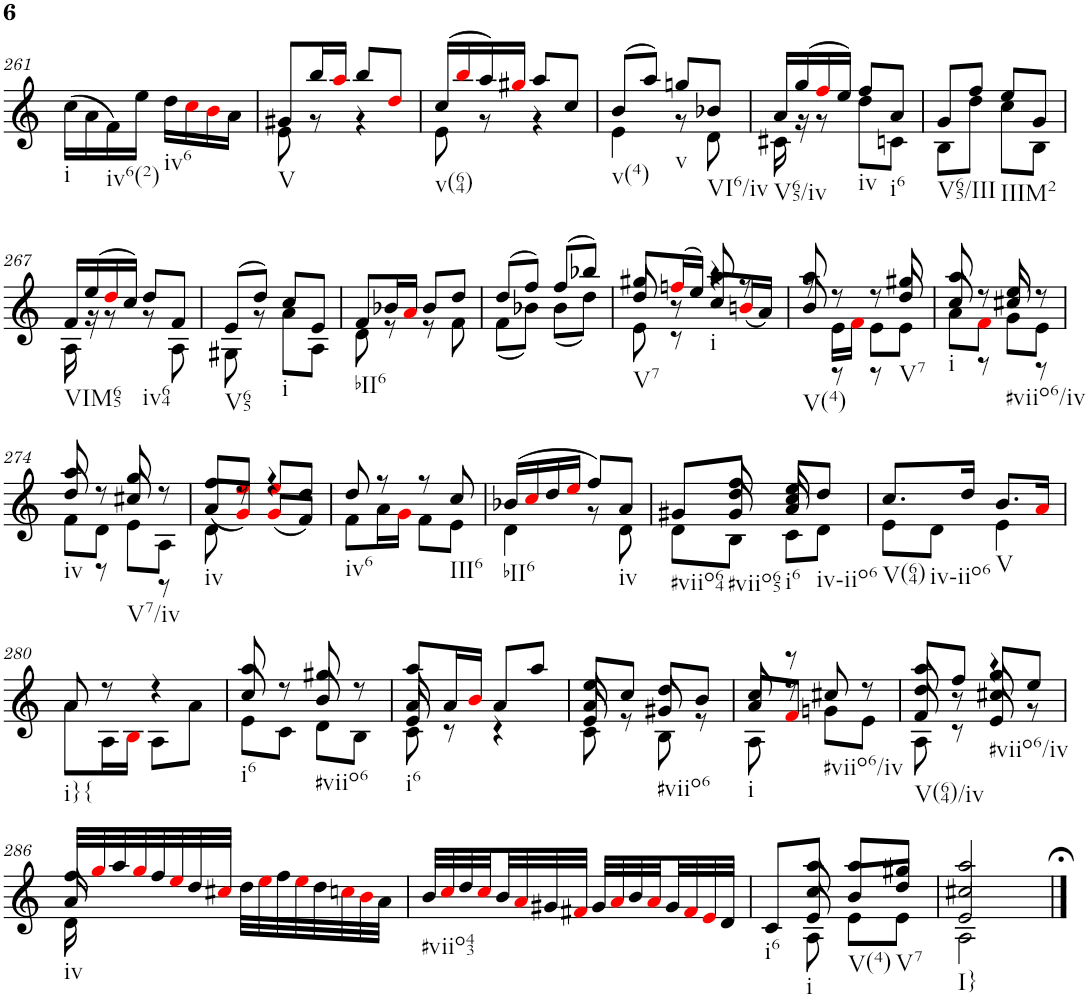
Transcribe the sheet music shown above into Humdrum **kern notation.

**kern
*part1
*staff1
*I"Violin
*I'Vln.
!!LO:PB:g=z
*clefG2
*k[]
*M2/4
=261
!LO:TX:b:t=i
(16cc\LL
16a\
!LO:TX:b:t=iv6(2)
16f\)
16ee\JJ
!LO:TX:b:t=iv6
16dd\LL
16cci\
16bi\
16a\JJ
=262
*^
!LO:TX:b:t=V	!
8g#X/L	8e\
16bb/L	8r
16aai/JJ	.
8bb/L	4r
8ddi/J	.
=263	=263
!LO:TX:b:t=v(64)	!
(16cc/LL	8e\
16bbi/	.
16aa/)	8r
16gg#Xi/JJ	.
8aa/L	4r
8cc/J	.
=264	=264
!LO:TX:b:t=v(4)	!
(8b/L	4e\
8aa/J)	.
!LO:TX:b:t=v	!
8ggn/L	8r
!LO:TX:b:t=VI6/iv	!
8b-X/J	8d\
=265	=265
!LO:TX:b:t=V65/iv	!
16a/LL	16c#X\
(16gg/	16r
16ffi/	8r
16ee/JJ)	.
!LO:TX:b:t=iv	!
8ff/L	8dd\L
!LO:TX:b:t=i6	!
8a/J	8cn\J
=266	=266
!LO:TX:b:t=V65/III	!
8g/L	8B\L
8ff/J	8dd\J
!LO:TX:b:t=IIIM2	!
8ee/L	8cc\L
8g/J	8B\J
!!LO:LB:g=z	!!
=267	=267
!LO:TX:b:t=VIM65	!
16f/LL	16A\
(16ee/	16r
16ddi/	8r
16cc/JJ)	.
!LO:TX:b:t=iv64	!
8dd/L	8r
8f/J	8A\
=268	=268
!LO:TX:b:t=V65	!
(8e/L	8G#X\
8dd/J)	8r
!LO:TX:b:t=i	!
8cc/L	8a\L
8e/J	8A\J
=269	=269
!LO:TX:b:t=bII6	!
8f/L	8d\
16b-X/L	8r
16ai/JJ	.
8b-/L	8r
8dd/J	8f\
=270	=270
(8dd/L	(8f\L
8ff/J)	8b-X\J)
(8ff/L	(8b-\L
8bb-X/J)	8dd\J)
=271	=271
*	*^
!LO:TX:b:t=V7	!	!
8gg#X/L	8e\	8dd/
(16ffni/L	8r	8r
16ee/JJ)	.	.
!LO:TX:b:t=i	!	!
8aa/	4r	8cc/L
8r	.	(16bni/L
.	.	16a/JJ)
=272	=272	=272
!LO:TX:b:t=V(4)	!	!
8aa/	8r	8b/
8r	16e\LL	8r
.	16fi\JJ	.
8r	8e\L	8r
!LO:TX:b:t=V7	!	!
8gg#X/	8e\J	8dd/
=273	=273	=273
!LO:TX:b:t=i	!	!
8aa/	8a\L	8cc/
8r	8fi\J	8r
!LO:TX:b:t=#viio6/iv	!	!
8ee/	8g\L	8cc#X/
8r	8e\J	8r
!!LO:LB:g=z	!!	!!
=274	=274	=274
!LO:TX:b:t=iv	!	!
8aa/	8f\L	8dd/
8r	8d\J	8r
!LO:TX:b:t=V7/iv	!	!
8gg/	8e\L	8cc#X/
8r	8A\J	8r
=275	=275	=275
!LO:TX:b:t=iv	!	!
8ff/L	8d\	(<8a/L
8eei/J	8r	8gi/J)
8eei/L	4r	(<8gi/L
8dd/J	.	8f/J)
=276	=276	=276
!LO:TX:b:t=iv6	!	!
*	*v	*v
8dd/	8f\L
8r	16a\L
.	16gi\JJ
8r	8f\L
!LO:TX:b:t=III6	!
8cc/	8e\J
=277	=277
!LO:TX:b:t=bII6	!
(16b-X/LL	4d\
16cci/	.
16dd/	.
16eei/JJ	.
8ff/L)	8r
!LO:TX:b:t=iv	!
8a/J	8d\
=278	=278
*^	*^
!LO:TX:b:t=#viio64	!	!	!
8g#X/L	8d\L	8ryy	8ryy
!LO:TX:b:t=#viio65	!	!	!
8ff/J	8B\J	8g#/	8dd/
!LO:TX:b:t=i6	!	!	!
8ee/L	8c\L	8a/	8cc/
!LO:TX:b:t=iv-iio6	!	!	!
8dd/J	8d\J	8ryy	8ryy
=279	=279	=279	=279
!LO:TX:b:t=V(64)	!	!	!
!LO:TX:b:t=iv-iio6	!	!	!
*	*v	*v	*v
8.cc/L	8e\L
.	8d\J
16dd/Jk	.
!LO:TX:b:t=V	!
8.b/L	4e\
16ai/Jk	.
!!LO:LB:g=z	!!
=280	=280
!LO:TX:b:t=i}{	!
8a/	8a\L
8r	16A\L
.	16Bi\JJ
4r	8A\L
.	8a\J
=281	=281
*	*^
!LO:TX:b:t=i6	!	!
8aa/	8e\L	8cc/
8r	8c\J	8ryy
!LO:TX:b:t=#viio6	!	!
8gg#X/	8d\L	8b/
8r	8B\J	8ryy
=282	=282	=282
*	*	*^
!LO:TX:b:t=i6	!	!	!
8aa/L	8c\	8a/	8e/
16a/L	8r	4.ryy	4.ryy
16bi/JJ	.	.	.
8a/L	4r	.	.
8aa/J	.	.	.
=283	=283	=283	=283
8ee/L	8c\	8a/	8e/
8cc/J	8r	8ryy	4.ryy
!LO:TX:b:t=#viio6	!	!	!
8dd/L	8B\	8g#X/	.
8b/J	8r	8ryy	.
*	*	*v	*v
=284	=284	=284
!LO:TX:b:t=i	!	!
8cc/	8A\	8a/L
8r	8r	8fi/J
!LO:TX:b:t=#viio6/iv	!	!
8cc#X/	8gn\L	4ryy
8r	8e\J	.
=285	=285	=285
*	*	*^
!LO:TX:b:t=V(64)/iv	!	!	!
8aa/L	8A\	8f/	8dd/
8ff/J	8r	8r	8ryy
!LO:TX:b:t=#viio6/iv	!	!	!
8gg/L	4r	8e/	8cc#X/
8ee/J	.	8r	8ryy
!!LO:LB:g=z	!!	!!	!!
=286	=286	=286	=286
!LO:TX:b:t=iv	!	!	!
*	*	*v	*v
32ff/LLL	16d\	16a/
32ggi/	.	.
32aa/	4..ryy	4..ryy
32ggi/	.	.
32ff/	.	.
32eei/	.	.
32dd/	.	.
32cc#Xi/JJJ	.	.
32dd\LLL	.	.
32eei\	.	.
32ff\	.	.
32eei\	.	.
32dd\	.	.
32ccni\	.	.
32bi\	.	.
32a\JJJ	.	.
*v	*v	*v
=287
!LO:TX:b:t=#viio43
32b/LLL
32cci/
32dd/
32cci/
32b/
32ai/
32g#X/
32f#Xi/JJJ
32g#/LLL
32ai/
32b/
32ai/
32g#/
32f#i/
32ei/
32d/JJJ
=288
*^
*	*^
*	*	*^
!LO:TX:b:t=i6	!	!	!
8c/L	8ryy	8ryy	8ryy
!LO:TX:b:t=i	!	!	!
8aa/J	8A\	8cc/	8e/
!LO:TX:b:t=V(4)	!	!	!
8aa/L	8e\L	8b/L	4ryy
!LO:TX:b:t=V7	!	!	!
8gg#X/J	8e\J	8dd/J	.
*	*	*v	*v
=289	=289	=289
!LO:TX:b:t=I}	!	!
2cc#X/ 2aa/	2A\	2e/
*v	*v	*v
==
*-
